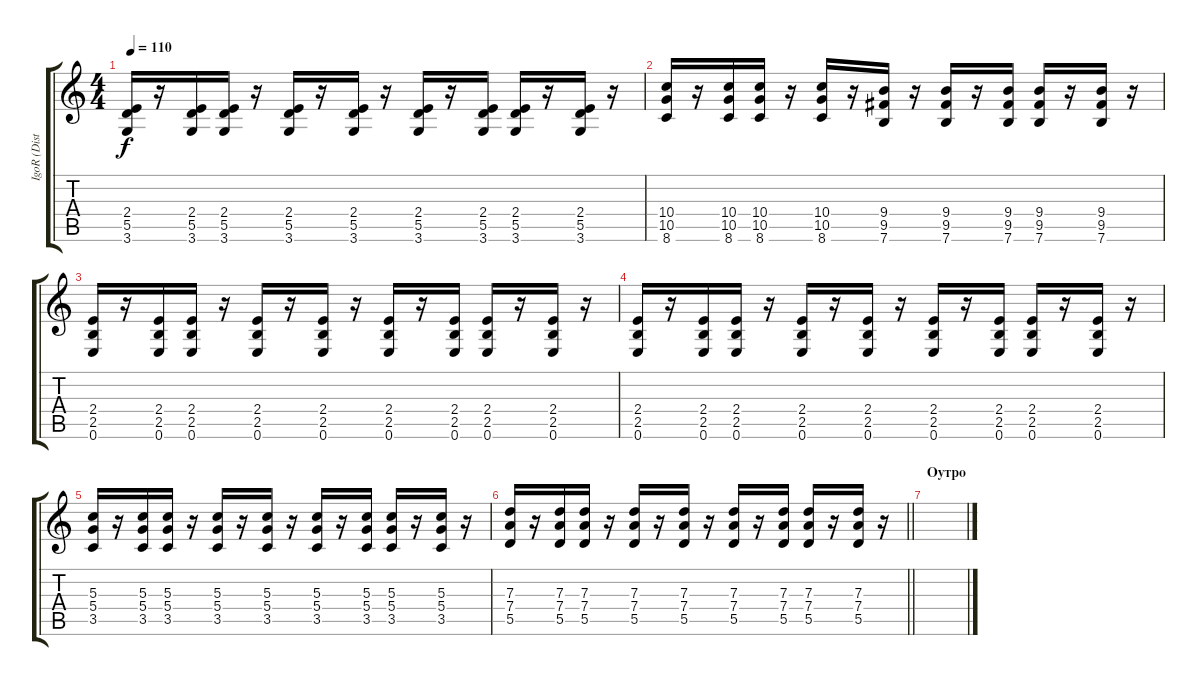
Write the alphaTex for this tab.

\track ("IgoR (Dist)" "IgoR (Dist") {instrument distortionguitar}
\staff {score tabs}
\tuning (E4 B3 G3 D3 A2 E2) {hide}
\ts (4 4)
\tempo 110
\clef g2
\ks c
(2.4 5.5 3.6).16{dy f} r.16 (2.4 5.5 3.6).16 (2.4 5.5 3.6).16 r.16 (2.4 5.5 3.6).16 r.16 (2.4 5.5 3.6).16 r.16 (2.4 5.5 3.6).16 r.16 (2.4 5.5 3.6).16 (2.4 5.5 3.6).16 r.16 (2.4 5.5 3.6).16 r.16 |
(10.4 10.5 8.6).16 r.16 (10.4 10.5 8.6).16 (10.4 10.5 8.6).16 r.16 (10.4 10.5 8.6).16 r.16 (9.4 9.5 7.6).16 r.16 (9.4 9.5 7.6).16 r.16 (9.4 9.5 7.6).16 (9.4 9.5 7.6).16 r.16 (9.4 9.5 7.6).16 r.16 |
(2.4 2.5 0.6).16 r.16 (2.4 2.5 0.6).16 (2.4 2.5 0.6).16 r.16 (2.4 2.5 0.6).16 r.16 (2.4 2.5 0.6).16 r.16 (2.4 2.5 0.6).16 r.16 (2.4 2.5 0.6).16 (2.4 2.5 0.6).16 r.16 (2.4 2.5 0.6).16 r.16 |
(2.4 2.5 0.6).16 r.16 (2.4 2.5 0.6).16 (2.4 2.5 0.6).16 r.16 (2.4 2.5 0.6).16 r.16 (2.4 2.5 0.6).16 r.16 (2.4 2.5 0.6).16 r.16 (2.4 2.5 0.6).16 (2.4 2.5 0.6).16 r.16 (2.4 2.5 0.6).16 r.16 |
(5.3 5.4 3.5).16 r.16 (5.3 5.4 3.5).16 (5.3 5.4 3.5).16 r.16 (5.3 5.4 3.5).16 r.16 (5.3 5.4 3.5).16 r.16 (5.3 5.4 3.5).16 r.16 (5.3 5.4 3.5).16 (5.3 5.4 3.5).16 r.16 (5.3 5.4 3.5).16 r.16 |
\barLineRight lightlight
(7.3 7.4 5.5).16 r.16 (7.3 7.4 5.5).16 (7.3 7.4 5.5).16 r.16 (7.3 7.4 5.5).16 r.16 (7.3 7.4 5.5).16 r.16 (7.3 7.4 5.5).16 r.16 (7.3 7.4 5.5).16 (7.3 7.4 5.5).16 r.16 (7.3 7.4 5.5).16 r.16 |
\section ("" "Оутро")
